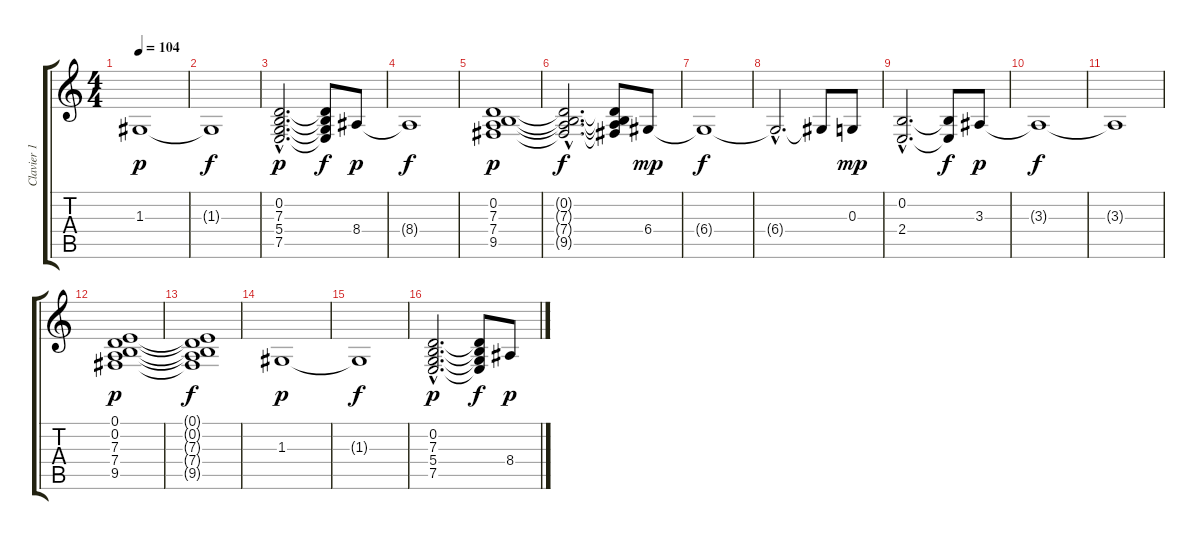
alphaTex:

\track ("Clavier 1" "Clavier 1") {instrument synthstrings1}
\staff {score tabs}
\tuning (E4 B3 G3 D3 A2 E2) {hide}
\ts (4 4)
\tempo 104
\clef g2
\ks c
1.3.1{dy p} |
1.3{t}.1{dy f} |
(0.2{hac} 7.3{hac} 5.4{hac} 7.5{hac}).2{d dy p} (0.2{t} 7.3{t} 5.4{t} 7.5{t}).8{dy f} 8.4.8{dy p} |
8.4{t}.1{dy f} |
(0.2 7.3 7.4 9.5).1{dy p} |
(0.2{hac t} 7.3{hac t} 7.4{hac t} 9.5{hac t}).2{d dy f} (0.2{t} 7.3{t} 7.4{t} 9.5{t}).8 6.4.8{dy mp} |
6.4{t}.1{dy f} |
6.4{hac t}.2{d} 6.4{t}.8 0.3.8{dy mp} |
(0.2{hac} 2.4{hac}).2{d} (0.2{t} 2.4{t}).8{dy f} 3.3.8{dy p} |
3.3{t}.1{dy f} |
3.3{t}.1 |
(0.1 0.2 7.3 7.4 9.5).1{dy p} |
(0.1{t} 0.2{t} 7.3{t} 7.4{t} 9.5{t}).1{dy f} |
1.3.1{dy p} |
1.3{t}.1{dy f} |
(0.2{hac} 7.3{hac} 5.4{hac} 7.5{hac}).2{d dy p} (0.2{t} 7.3{t} 5.4{t} 7.5{t}).8{dy f} 8.4.8{dy p}
